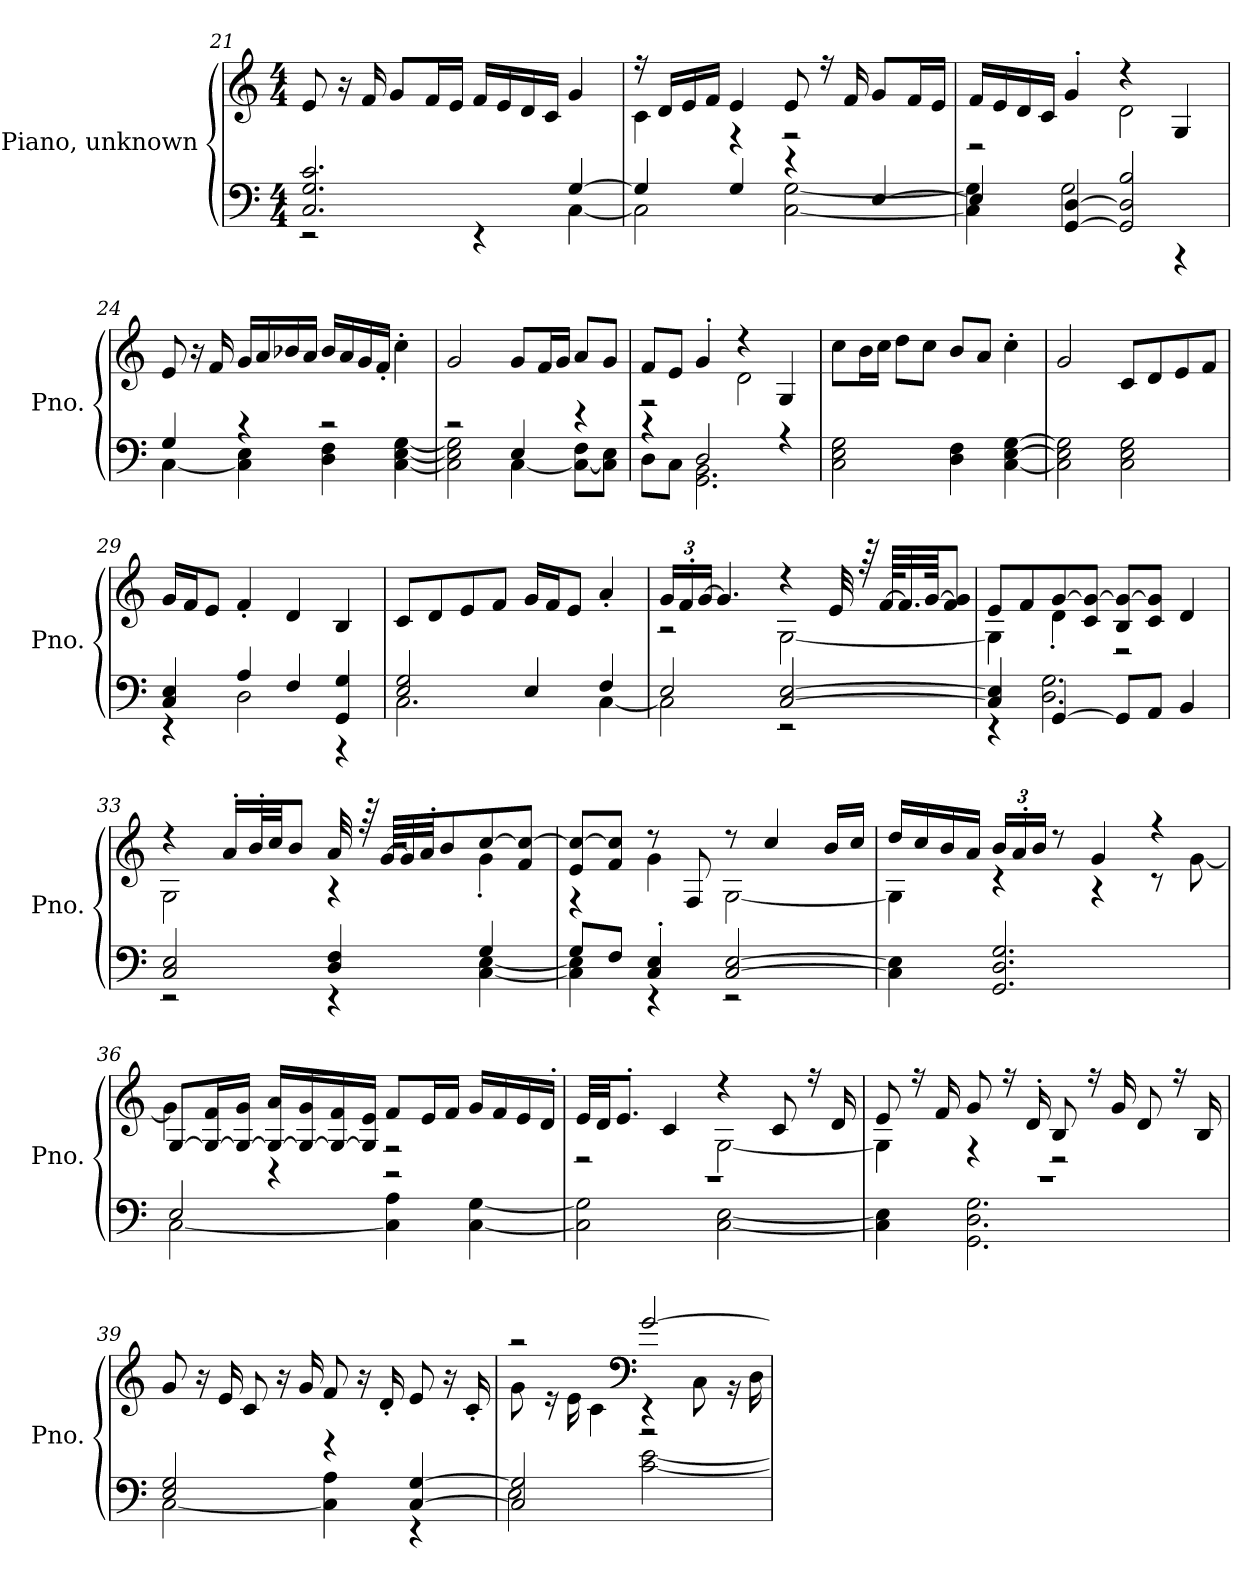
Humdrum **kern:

**kern	**kern
*part1	*part1
*staff2	*staff1
*I"Piano, unknown	*
*I'Pno.	*
*clefF4	*clefG2
*k[]	*k[]
*M4/4	*M4/4
=21	=21
*^	*
2.C/ 2.G/ 2.c/	2r	8e/
.	.	16r
.	.	16f/
.	.	8g/L
.	.	16f/L
.	.	16e/JJ
.	4r	16f/LL
.	.	16e/
.	.	16d/
.	.	16c/JJ
[4G/	[4C\	4g/
!!LO:PB:g=z
=22	=22	=22
*	*	*^
4G/]	2C\]	16r	4c\
.	.	16d/LL	.
.	.	16e/	.
.	.	16f/JJ	.
4G/	.	4e/	4r
4r	[2C\ [2G\	8e/	2r
.	.	16r	.
.	.	16f/	.
[4E/	.	8g/L	.
.	.	16f/L	.
.	.	16e/JJ	.
=23	=23	=23	=23
4E/]	4C\] 4G\]	16f/LL	2r
.	.	16e/	.
.	.	16d/	.
.	.	16c/JJ	.
[4GG/ [4D/	2G\	4g'/	.
2GG/] 2D/] 2B/	.	4r	2d\
.	4r	4G/	.
*	*	*v	*v
=24	=24	=24
4G/	[4C\	8e/
.	.	16r
.	.	16f/
4r	4C\] 4E\	16g/LL
.	.	16a/
.	.	16b-X/
.	.	16a/JJ
2r	4D\ 4F\	16b-/LL
.	.	16a/
.	.	16g/
.	.	16f'/JJ
.	[4C\ [4E\ [4G\	4cc'\
=25	=25	=25
2r	2C\] 2E\] 2G\]	2g/
4E/	[4C\	8g/L
.	.	16f/L
.	.	16g/JJ
4r	8C\_ 8F\L	8a/L
.	8C\] 8E\J	8g/J
!!LO:LB:g=z
=26	=26	=26
*	*	*^
4r	8D\L	8f/L	2r
.	8C\J	8e/J	.
2D/	2.GG\ 2.BB\	4g'/	.
.	.	4r	2d\
4r	.	4G/	.
*v	*v	*	*
*	*v	*v
=27	=27
2C\ 2E\ 2G\	8cc\L
.	16b\L
.	16cc\JJ
.	8dd\L
.	8cc\J
4D\ 4F\	8b/L
.	8a/J
[4C\ [4E\ [4G\	4cc'\
=28	=28
2C\] 2E\] 2G\]	2g/
2C\ 2E\ 2G\	8c/L
.	8d/
.	8e/
.	8f/J
=29	=29
*^	*
4C/ 4E/	4r	16g/LL
.	.	16f/J
.	.	8e/J
4A/	2D\	4f'/
4F/	.	4d/
4GG/ 4G/	4r	4B/
=30	=30	=30
2E/ 2G/	2.C\	8c/L
.	.	8d/
.	.	8e/
.	.	8f/J
4E/	.	16g/LL
.	.	16f/J
.	.	8e/J
4F/	[4C\	4a'/
!!LO:LB:g=z
=31	=31	=31
*	*	*Xbrackettup
*	*	*^
2E/	2C\]	24g/LL	2r
.	.	24f'/	.
.	.	[24g/JJ	.
.	.	4.g/]	.
[2C/ [2E/	2r	4r	[2G\
.	.	32e/	.
.	.	64r	.
.	.	[64f/KLLL	.
.	.	32.f/]	.
.	.	[64g/JJK	.
.	.	8f/ 8g/]J	.
=32	=32	=32	=32
4C/] 4E/]	4r	8e/L	4G\]
.	.	8f/	.
[4GG/	2.D\ 2.G\	[8g/	4d'\
.	.	8c/ 8g/_J	.
8GG/L]	.	8B/ 8g/_L	2r
8AA/J	.	8c/ 8g/]J	.
4BB/	.	4d/	.
=33	=33	=33	=33
2C/ 2E/	2r	4r	2G\
.	.	16a'/LL	.
.	.	32b'/L	.
.	.	32cc/JJ	.
.	.	8b/J	.
4D/ 4F/	4r	32a/	4r
.	.	64r	.
.	.	[64g/KLLL	.
.	.	32g/]	.
.	.	32a'/JJ	.
.	.	8b/	.
4G/	[4C\ [4E\	[8cc/	4g'\
.	.	8f/ 8cc/_J	.
!!LO:LB:g=z	!!
=34	=34	=34	=34
8G/L	4C\] 4E\]	8e/ 8cc/_L	4r
8F/J	.	8f/ 8cc/]J	.
4C/' 4E/'	4r	8r	4g\
.	.	8F/	.
[2C/ [2E/	2r	8r	[2G\
.	.	4cc/	.
.	.	16b/LL	.
.	.	16cc/JJ	.
*v	*v	*	*
=35	=35	=35
4C\] 4E\]	16dd/LL	4G\]
.	16cc/	.
.	16b/	.
.	16a/JJ	.
2.GG/ 2.D/ 2.G/	24b/LL	4r
.	24a'/	.
.	24b/JJ	.
.	8r	.
.	4g/	4r
.	4r	8r
.	.	[8g\
=36	=36	=36
*^	*	*
2E/	[2C\	[8G/L	4g\]
.	.	16G/_ 16f/L	.
.	.	16G/_ 16g/JJ	.
.	.	16G/_ 16a/LL	4r
.	.	16G/_ 16g/	.
.	.	16G/_ 16f/	.
.	.	16G/] 16e/JJ	.
2r	4C\] 4A\	8f/L	2r
.	.	16e/L	.
.	.	16f/JJ	.
.	[4C\ [4G\	16g/LL	.
.	.	16f/	.
.	.	16e/	.
.	.	16d'/JJ	.
!!LO:LB:g=z	!!
=37	=37	=37	=37
1r	2C\] 2G\]	32e/LLL	2r
.	.	32d/JJ	.
.	.	8.e'/J	.
.	.	4c/	.
.	[2C\ [2E\	4r	[2G\
.	.	8c/	.
.	.	16r	.
.	.	16d/	.
=38	=38	=38	=38
1r	4C\] 4E\]	8e/	4G\]
.	.	16r	.
.	.	16f/	.
.	2.GG\ 2.D\ 2.G\	8g/	4r
.	.	16r	.
.	.	16d'/	.
.	.	8B/	2r
.	.	16r	.
.	.	16g/	.
.	.	8d/	.
.	.	16r	.
.	.	16B/	.
*	*	*v	*v
=39	=39	=39
2E/ 2G/	[2C\	8g/
.	.	16r
.	.	16e/
.	.	8c/
.	.	16r
.	.	16g/
4r	4C\] 4A\	8f/
.	.	16r
.	.	16d'/
[4C/ [4G/	4r	8e/
.	.	16r
.	.	16c'/
!!LO:LB:g=z
=40	=40	=40
*	*	*^
2C/] 2G/]	2E\	2r	8g\
.	.	.	16r
.	.	.	16e\
.	.	.	4c\
*	*	*clefF4	*
2r	[2c\ [2e\	[2g/	4r
.	.	.	8C\
.	.	.	16r
.	.	.	16D\
*v	*v	*	*
*	*v	*v
=	=
*-	*-
